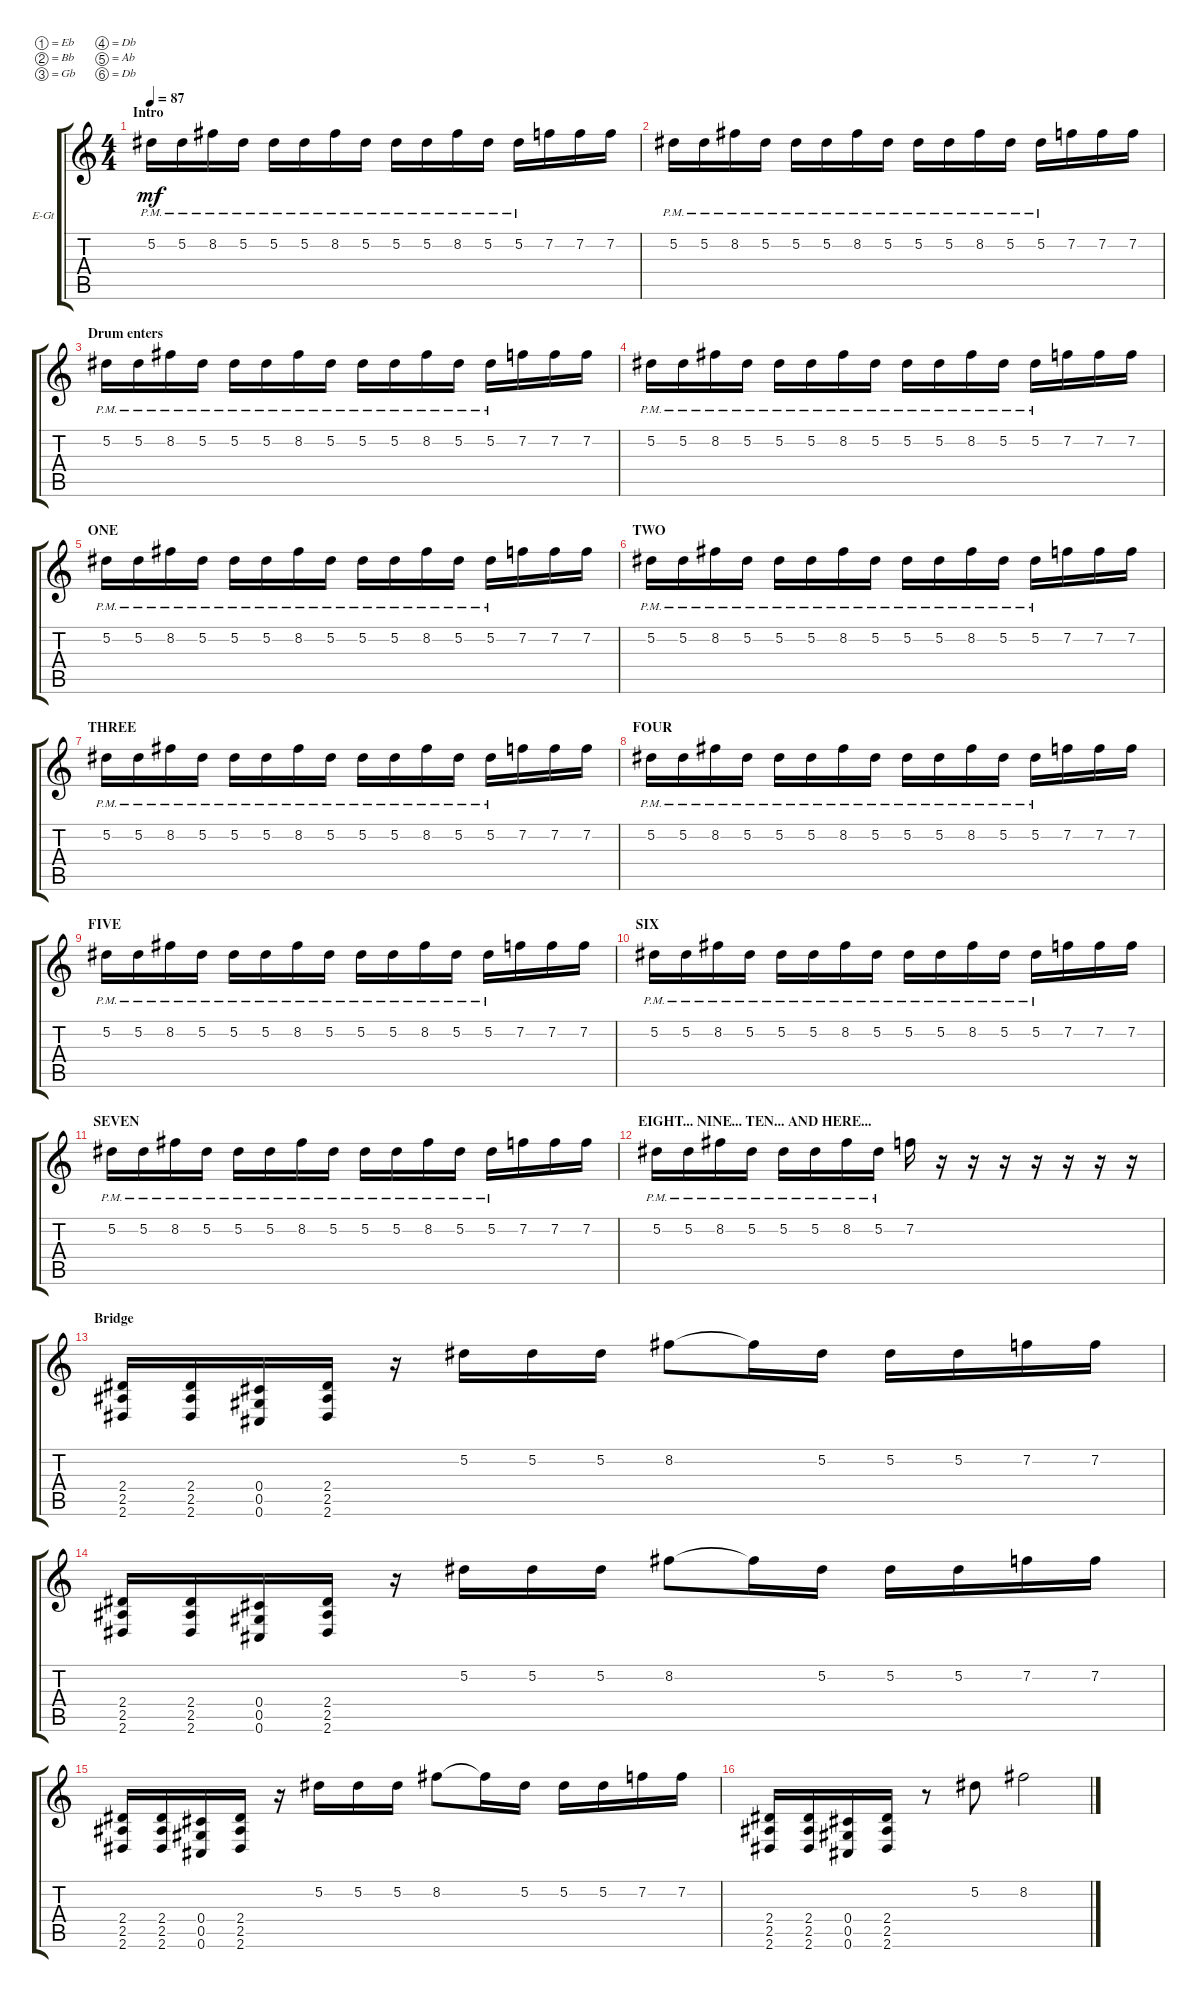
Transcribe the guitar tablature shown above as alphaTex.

\defaultSystemsLayout 4
\bracketExtendMode groupsimilarinstruments
\firstSystemTrackNameOrientation horizontal
\otherSystemsTrackNameOrientation horizontal
\track ("Lead Guitar" "E-Gt") {instrument overdrivenguitar}
\staff {score tabs}
\tuning (Eb4 Bb3 Gb3 Db3 Ab2 Db2)
\ts (4 4)
\section ("" "Intro")
\tempo 87
\clef g2
\ks c
5.2{pm}.16{dy mf instrument overdrivenguitar} 5.2{pm}.16 8.2{pm}.16 5.2{pm}.16 5.2{pm}.16 5.2{pm}.16 8.2{pm}.16 5.2{pm}.16 5.2{pm}.16 5.2{pm}.16 8.2{pm}.16 5.2{pm}.16 5.2{pm}.16 7.2.16 7.2.16 7.2.16 |
5.2{pm}.16 5.2{pm}.16 8.2{pm}.16 5.2{pm}.16 5.2{pm}.16 5.2{pm}.16 8.2{pm}.16 5.2{pm}.16 5.2{pm}.16 5.2{pm}.16 8.2{pm}.16 5.2{pm}.16 5.2{pm}.16 7.2.16 7.2.16 7.2.16 |
\section ("" "Drum enters")
5.2{pm}.16 5.2{pm}.16 8.2{pm}.16 5.2{pm}.16 5.2{pm}.16 5.2{pm}.16 8.2{pm}.16 5.2{pm}.16 5.2{pm}.16 5.2{pm}.16 8.2{pm}.16 5.2{pm}.16 5.2{pm}.16 7.2.16 7.2.16 7.2.16 |
5.2{pm}.16 5.2{pm}.16 8.2{pm}.16 5.2{pm}.16 5.2{pm}.16 5.2{pm}.16 8.2{pm}.16 5.2{pm}.16 5.2{pm}.16 5.2{pm}.16 8.2{pm}.16 5.2{pm}.16 5.2{pm}.16 7.2.16 7.2.16 7.2.16 |
\section ("" "ONE")
5.2{pm}.16 5.2{pm}.16 8.2{pm}.16 5.2{pm}.16 5.2{pm}.16 5.2{pm}.16 8.2{pm}.16 5.2{pm}.16 5.2{pm}.16 5.2{pm}.16 8.2{pm}.16 5.2{pm}.16 5.2{pm}.16 7.2.16 7.2.16 7.2.16 |
\section ("" "TWO")
5.2{pm}.16 5.2{pm}.16 8.2{pm}.16 5.2{pm}.16 5.2{pm}.16 5.2{pm}.16 8.2{pm}.16 5.2{pm}.16 5.2{pm}.16 5.2{pm}.16 8.2{pm}.16 5.2{pm}.16 5.2{pm}.16 7.2.16 7.2.16 7.2.16 |
\section ("" "THREE")
5.2{pm}.16 5.2{pm}.16 8.2{pm}.16 5.2{pm}.16 5.2{pm}.16 5.2{pm}.16 8.2{pm}.16 5.2{pm}.16 5.2{pm}.16 5.2{pm}.16 8.2{pm}.16 5.2{pm}.16 5.2{pm}.16 7.2.16 7.2.16 7.2.16 |
\section ("" "FOUR")
5.2{pm}.16 5.2{pm}.16 8.2{pm}.16 5.2{pm}.16 5.2{pm}.16 5.2{pm}.16 8.2{pm}.16 5.2{pm}.16 5.2{pm}.16 5.2{pm}.16 8.2{pm}.16 5.2{pm}.16 5.2{pm}.16 7.2.16 7.2.16 7.2.16 |
\section ("" "FIVE")
5.2{pm}.16 5.2{pm}.16 8.2{pm}.16 5.2{pm}.16 5.2{pm}.16 5.2{pm}.16 8.2{pm}.16 5.2{pm}.16 5.2{pm}.16 5.2{pm}.16 8.2{pm}.16 5.2{pm}.16 5.2{pm}.16 7.2.16 7.2.16 7.2.16 |
\section ("" "SIX")
5.2{pm}.16 5.2{pm}.16 8.2{pm}.16 5.2{pm}.16 5.2{pm}.16 5.2{pm}.16 8.2{pm}.16 5.2{pm}.16 5.2{pm}.16 5.2{pm}.16 8.2{pm}.16 5.2{pm}.16 5.2{pm}.16 7.2.16 7.2.16 7.2.16 |
\section ("" "SEVEN")
5.2{pm}.16 5.2{pm}.16 8.2{pm}.16 5.2{pm}.16 5.2{pm}.16 5.2{pm}.16 8.2{pm}.16 5.2{pm}.16 5.2{pm}.16 5.2{pm}.16 8.2{pm}.16 5.2{pm}.16 5.2{pm}.16 7.2.16 7.2.16 7.2.16 |
\section ("" "EIGHT... NINE... TEN... AND HERE...")
5.2{pm}.16 5.2{pm}.16 8.2{pm}.16 5.2{pm}.16 5.2{pm}.16 5.2{pm}.16 8.2{pm}.16 5.2{pm}.16 7.2.16 r.16 r.16 r.16 r.16 r.16 r.16 r.16 |
\section ("" "Bridge")
(2.6 2.5 2.4).16 (2.4 2.5 2.6).16 (0.6 0.5 0.4).16 (2.4 2.5 2.6).16 r.16 5.2.16 5.2.16 5.2.16 8.2.8 8.2{t}.16 5.2.16 5.2.16 5.2.16 7.2.16 7.2.16 |
(2.6 2.5 2.4).16 (2.4 2.5 2.6).16 (0.6 0.5 0.4).16 (2.4 2.5 2.6).16 r.16 5.2.16 5.2.16 5.2.16 8.2.8 8.2{t}.16 5.2.16 5.2.16 5.2.16 7.2.16 7.2.16 |
(2.6 2.5 2.4).16 (2.4 2.5 2.6).16 (0.6 0.5 0.4).16 (2.4 2.5 2.6).16 r.16 5.2.16 5.2.16 5.2.16 8.2.8 8.2{t}.16 5.2.16 5.2.16 5.2.16 7.2.16 7.2.16 |
(2.6 2.5 2.4).16 (2.4 2.5 2.6).16 (0.6 0.5 0.4).16 (2.4 2.5 2.6).16 r.8 5.2.8 8.2.2
